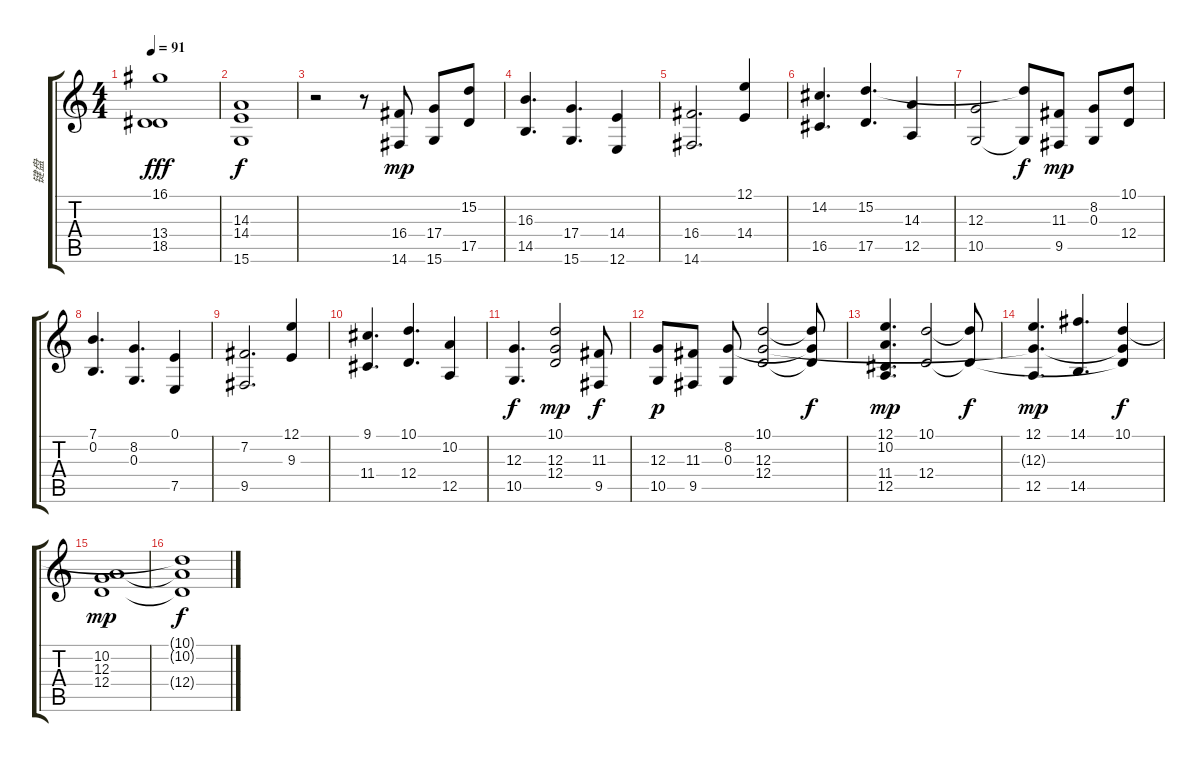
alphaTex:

\track ("键盘" "键盘") {instrument stringensemble1}
\staff {score tabs}
\tuning (E4 B3 G3 D3 A2 E2) {hide}
\ts (4 4)
\tempo 91
\clef g2
\ks c
(16.1 13.4 18.5).1{dy fff} |
(14.3 14.4 15.6).1{dy f} |
r.2 r.8 (16.4 14.6).8{dy mp} (17.4 15.6).8 (15.2 17.5).8 |
(16.3 14.5).4{d} (17.4 15.6).4{d} (14.4 12.6).4 |
(16.4 14.6).2{d} (12.1 14.4).4 |
(14.2 16.5).4{d} (15.2 17.5).4{d} (14.3 12.5).4 |
(12.3 10.5).2 (15.2{t} 10.5{t}).8{txt "" dy f} (11.3 9.5).8{dy mp} (8.2 0.3).8 (10.1 12.4).8 |
(7.1 0.2).4{d} (8.2 0.3).4{d} (0.1 7.5).4 |
(7.2 9.5).2{d} (12.1 9.3).4 |
(9.1 11.4).4{d} (10.1 12.4).4{d} (10.2 12.5).4 |
(12.3 10.5).4{d dy f} (10.1 12.3 12.4).2{dy mp} (11.3 9.5).8{dy f} |
(12.3 10.5).8{dy p} (11.3 9.5).8 (8.2 0.3).8 (10.1 12.3 12.4).2 (10.1{t} 8.2{t} 12.4{t}).8{dy f} |
(12.1 10.2 11.4 12.5).4{d dy mp} (10.1 12.4).2 (10.1{t} 12.4{t}).8{dy f} |
(12.1 12.3{t} 12.5).4{d dy mp} (14.1 14.5).4{d} (10.1 12.3{t} 12.4{t}).4{dy f} |
(10.2 12.3 12.4).1{dy mp} |
(10.1{t} 10.2{t} 12.4{t}).1{dy f}
